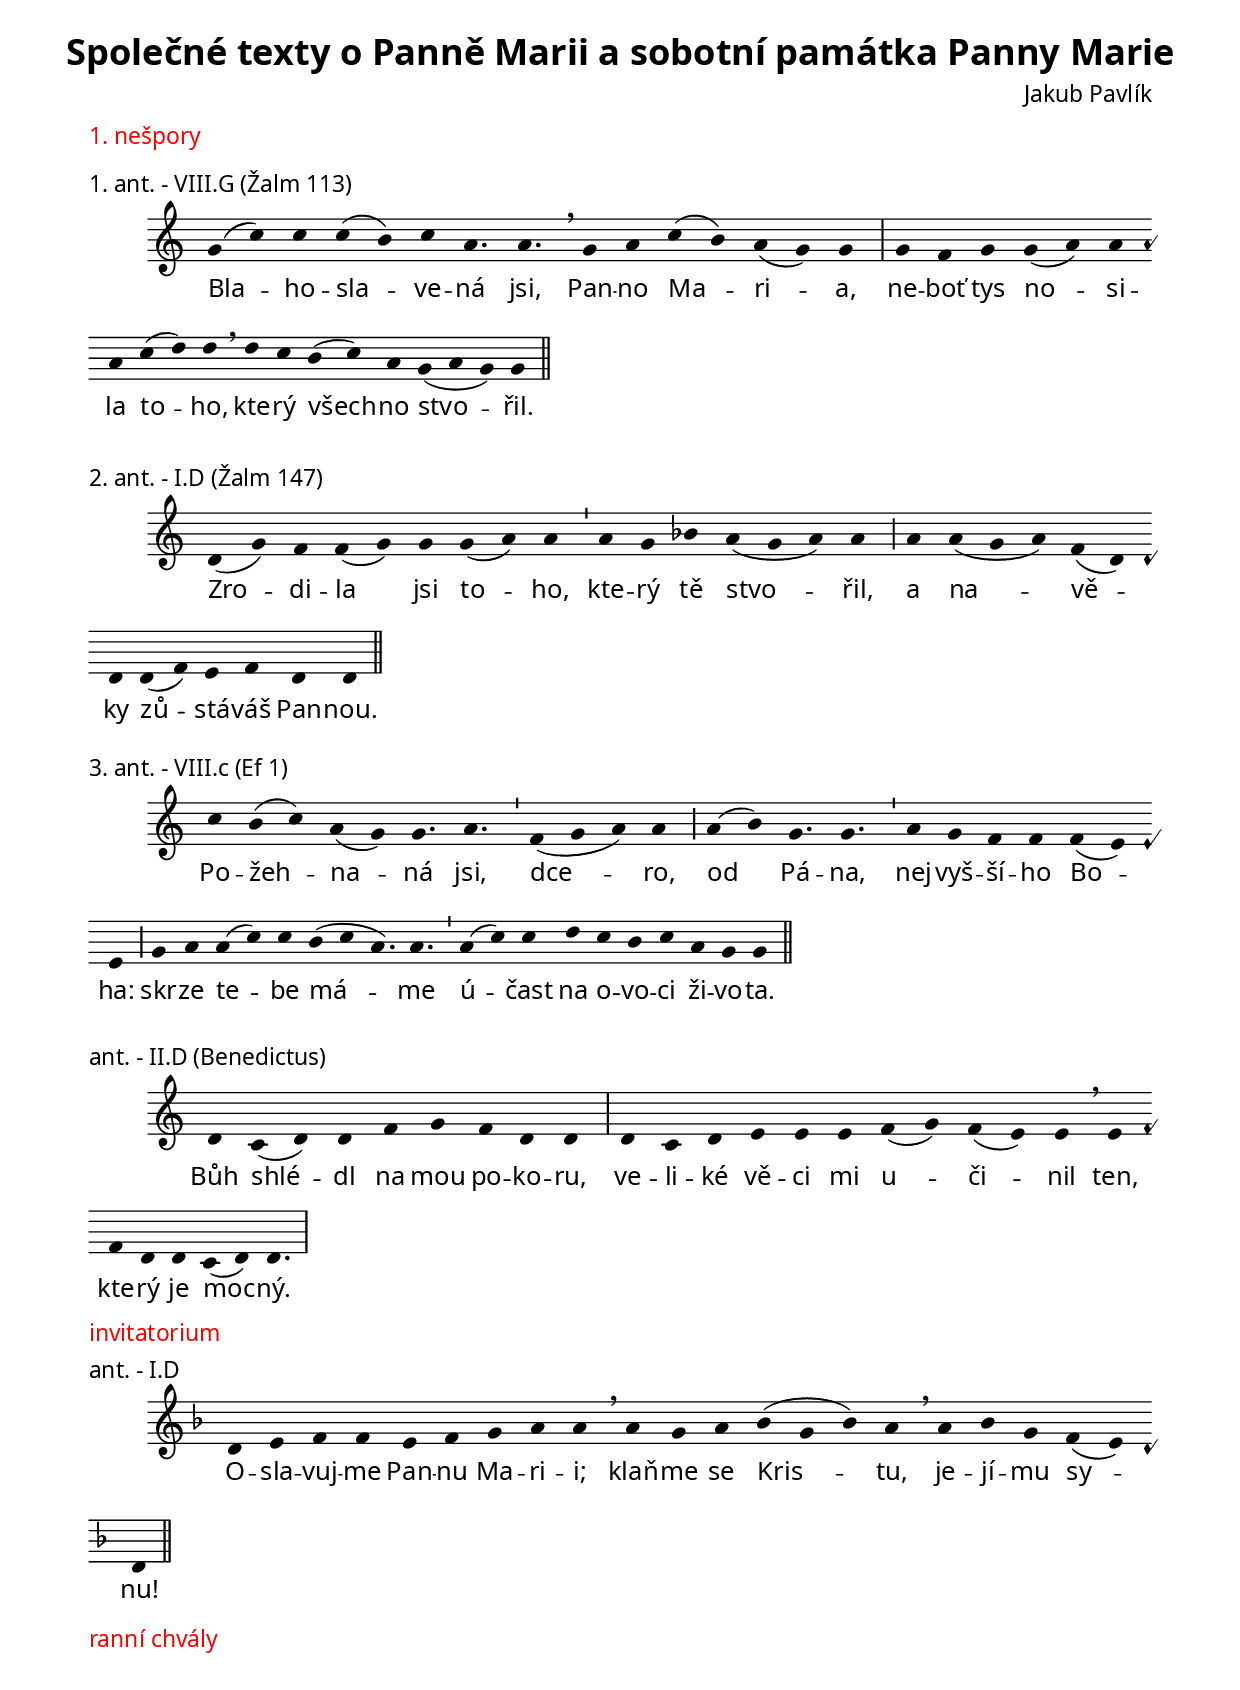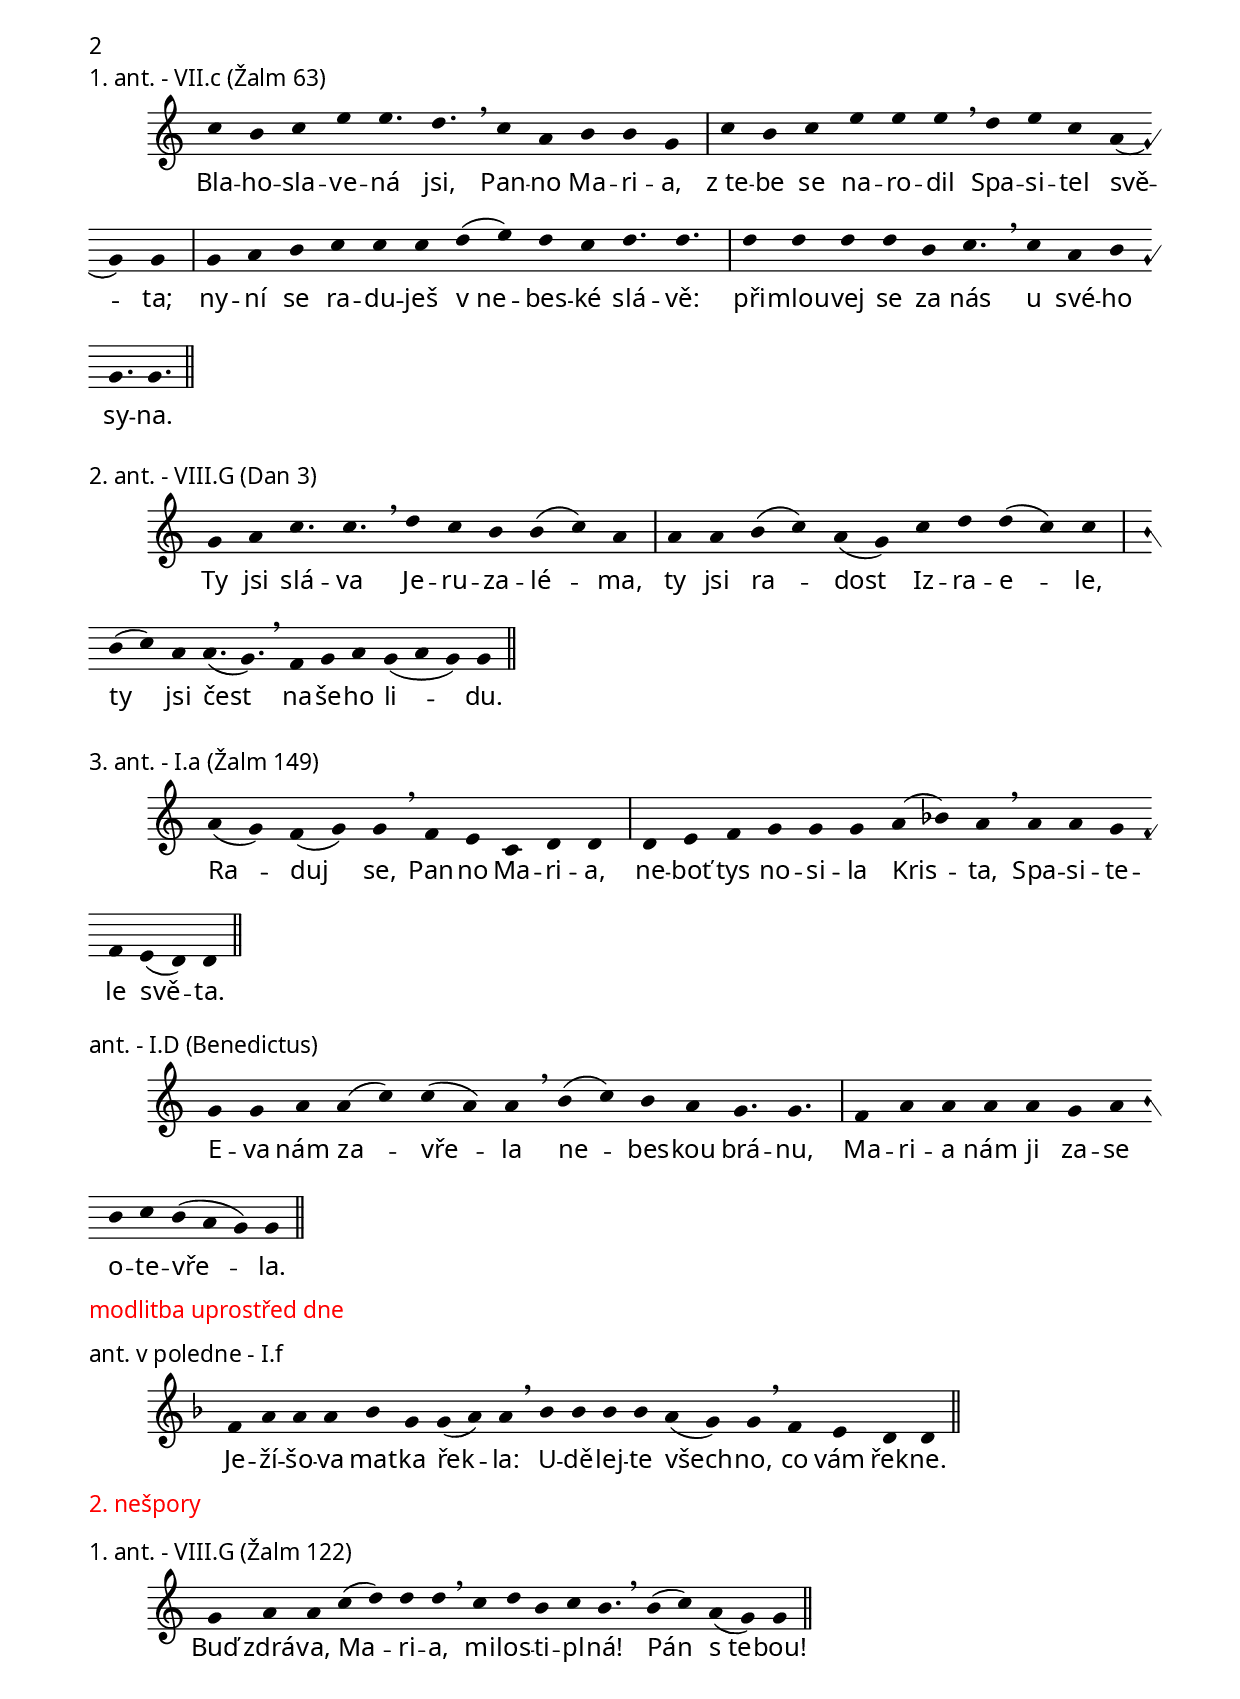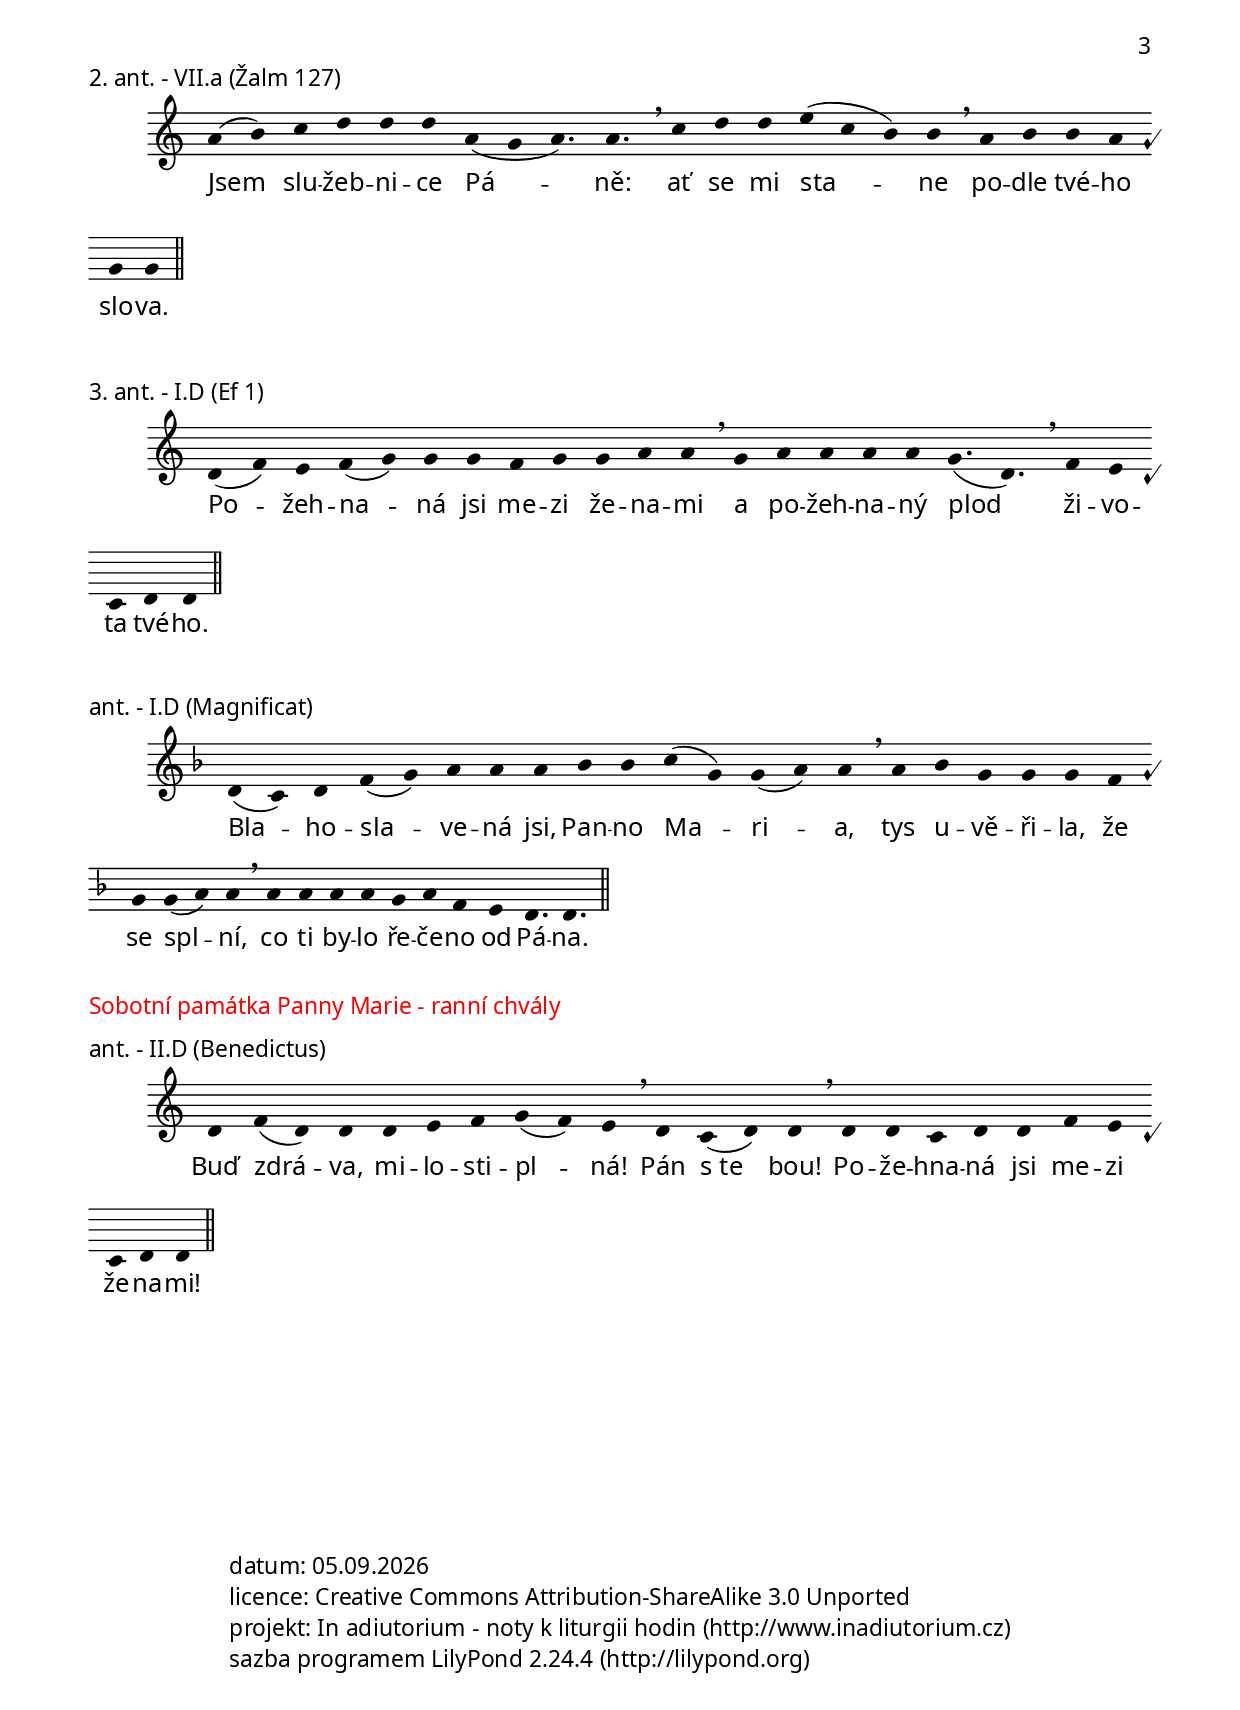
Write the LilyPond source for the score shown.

\version "2.14.2"

\header {
  title = "Společné texty o Panně Marii a sobotní památka Panny Marie"
  composer = "Jakub Pavlík"
}

\include "../spolecne.ly"

\markup {\nadpisHodinka {"1. nešpory"}}

\score {
  \relative c'' {
    \choralniRezim
    g4( c) c c( b) c a4. a \breathe g4 a c( b) a( g) g \bar "|"
    g f g g( a) a a c( d) d \breathe d c b( c) a g( a g) g \bar "||"
  }
  \addlyrics {
    Bla -- ho -- sla -- ve -- ná jsi, Pan -- no Ma -- ri -- a,
    ne -- boť tys no -- si -- la to -- ho,
    kte -- rý všech -- no stvo -- řil.
  }
  \header {
    quid = "1. ant."
    modus = "VIII"
    differentia = "G" 
    psalmus = "Žalm 113"
    piece = \markup {\sestavTitulek}
  }
}

\score {
  \relative c' {
    \choralniRezim
    d4( g) f f( g) g g( a) a \barMin
    a g bes a( g a) a \barMaior
    a a( g a) f( d) d d( f) e f d d \barFinalis
  }
  \addlyrics {
    Zro -- di -- la jsi to -- ho, 
    kte -- rý tě stvo -- řil,
    a na -- vě -- ky zů -- stá -- váš Pan -- nou.
  }
  \header {
    quid = "2. ant."
    modus = "I"
    differentia = "D" 
    psalmus = "Žalm 147"
    piece = \markup {\sestavTitulek}
  }
}

\score {
  \relative c'' {
    \choralniRezim
    c4 b( c) a( g) g4. a \barMin f4( g a) a \barMaior
    a( b) g4. g \barMin a4 g f f f( e) e \barMaior
    g a a( c) c b( c a4.) a \barMin 
    a4( c) c d c b c a g g \barFinalis
  }
  \addlyrics {
    Po -- žeh -- na -- ná jsi, dce -- ro,
    od Pá -- na, nej -- vyš -- ší -- ho Bo -- ha:
    skr -- ze te -- be má -- me 
    ú -- čast na o -- vo -- ci ži -- vo -- ta.
  }
  \header {
    quid = "3. ant."
    modus = "VIII"
    differentia = "c" 
    psalmus = "Ef 1"
    piece = \markup {\sestavTitulek}
  }
}

\score {
  \relative c' {
    \choralniRezim
    d4 c( d) d f g f d d \bar "|"
    d c d e e e f( g) f( e) e \breathe e f d d c( d) d4. \bar "|"
  }
  \addlyrics {
    Bůh shlé -- dl na mou po -- ko -- ru,
    ve -- li -- ké vě -- ci mi u -- či -- nil ten, kte -- rý je moc -- ný.
  }
  \header {
    quid = "ant."
    modus = "II"
    differentia = "D" 
    psalmus = "Benedictus"
    piece = \markup {\sestavTitulek}
  }
}

\markup {\nadpisHodinka {"invitatorium"}}

\score {
  \relative c' {
    \choralniRezim
    \key f \major
    d4 e f f e f g a a \breathe a g a bes( g bes) a \breathe
    a bes g f( e) d \bar "||"
  }
  \addlyrics {
    O -- sla -- vuj -- me Pan -- nu Ma -- ri -- i;
    klaň -- me se Kris -- tu, je -- jí -- mu sy -- nu!
  }
  \header {
    quid = "ant."
    modus = "I"
    differentia = "D" 
    psalmus = ""
    piece = \markup {\sestavTitulek}
  }
}

\markup {\nadpisHodinka {"ranní chvály"}}

\score {
  \relative c'' {
    \choralniRezim
    c4 b c e e4. d \breathe c4 a b b g \bar "|"
    c b c e e e \breathe d e c a( g) g \bar "|"
    g a b c c c d( e) d c d4. d \bar "|" 
    d4 d d d b c4. \breathe c4 a b g4. g \bar "||"
  }
  \addlyrics {
    Bla -- ho -- sla -- ve -- ná jsi, Pan -- no Ma -- ri -- a,
    z_te -- be se na -- ro -- dil Spa -- si -- tel svě -- ta;
    ny -- ní se ra -- du -- ješ v_ne -- bes -- ké slá -- vě:
    při -- mlou -- vej se za nás u své -- ho sy -- na.
  }
  \header {
    quid = "1. ant."
    modus = "VII"
    differentia = "c" 
    psalmus = "Žalm 63"
    piece = \markup {\sestavTitulek}
  }
}

\score {
  \relative c'' {
    \choralniRezim
    g4 a c4. c \breathe d4 c b b( c) a \bar "|"
    a a b( c) a( g) c d d( c) c \bar "|"
    b( c) a a4.( g) \breathe f4 g a g( a g) g \bar "||"
  }
  \addlyrics {
    Ty jsi slá -- va Je -- ru -- za -- lé -- ma,
    ty jsi ra -- dost Iz -- ra -- e -- le,
    ty jsi čest na -- še -- ho li -- du.
  }
  \header {
    quid = "2. ant."
    modus = "VIII"
    differentia = "G" 
    psalmus = "Dan 3"
    piece = \markup {\sestavTitulek}
  }
}

\score {
  \relative c'' {
    \choralniRezim
    a4( g) f( g) g \breathe f e c d d \bar "|"
    d e f g g g a( bes) a \breathe a a g f e( d) d \bar "||"
  }
  \addlyrics {
    Ra -- duj se, Pan -- no Ma -- ri -- a,
    ne -- boť tys no -- si -- la Kris -- ta,
    Spa -- si -- te -- le svě -- ta.
  }
  \header {
    quid = "3. ant."
    modus = "I"
    differentia = "a" 
    psalmus = "Žalm 149"
    piece = \markup {\sestavTitulek}
  }
}

\score {
  \relative c'' {
    \choralniRezim
    g4 g a a( c) c( a) a \breathe b( c) b a g4. g \bar "|"
    f4 a a a a g a b c b( a g) g \bar "||"
  }
  \addlyrics {
    E -- va nám za -- vře -- la ne -- bes -- kou brá -- nu,
    Ma -- ri -- a nám ji za -- se o -- te -- vře -- la.
  }
  \header {
    quid = "ant."
    modus = "I"
    differentia = "D" 
    psalmus = "Benedictus"
    piece = \markup {\sestavTitulek}
  }
}

\markup {\nadpisHodinka {"modlitba uprostřed dne"}}

\score {
  \relative c' {
    \choralniRezim
    \key f \major
    f4 a a a bes g g( a) a \breathe 
    bes bes bes bes a( g) g \breathe f e d d \bar "||"
  }
  \addlyrics {
    Je -- ží -- šo -- va mat -- ka řek -- la:
    U -- dě -- lej -- te všech -- no, co vám řek -- ne.
  }
  \header {
    quid = "ant. v poledne"
    modus = "I"
    differentia = "f" 
    psalmus = ""
    piece = \markup {\sestavTitulek}
  }
}

\markup {\nadpisHodinka {"2. nešpory"}}

\score {
  \relative c'' {
    \choralniRezim
    g4 a a c( d) d d \breathe c d b c b4. \breathe b4( c) a( g) g \bar "||"
  }
  \addlyrics {
    Buď zdrá -- va, Ma -- ri -- a, mi -- los -- ti -- pl -- ná!
    Pán s_te -- bou!
  }
  \header {
    quid = "1. ant."
    modus = "VIII"
    differentia = "G" 
    psalmus = "Žalm 122"
    piece = \markup {\sestavTitulek}
  }
}

\score {
  \relative c'' {
    \choralniRezim
    a4( b) c d d d a( g a4.) a \breathe
    c4 d d e( c b) b \breathe a b b a g g \bar "||"
  }
  \addlyrics {
    Jsem slu -- žeb -- ni -- ce Pá -- ně:
    ať se mi sta -- ne po -- dle tvé -- ho slo -- va.
  }
  \header {
    quid = "2. ant."
    modus = "VII"
    differentia = "a" 
    psalmus = "Žalm 127"
    piece = \markup {\sestavTitulek}
  }
}

\score {
  \relative c' {
    \choralniRezim
    d( f) e f( g) g g f g g a a \breathe g a a a a g4.( d) \breathe
    f4 e c d d \bar "||"
  }
  \addlyrics {
    Po -- žeh -- na -- ná jsi me -- zi že -- na -- mi
    a po -- žeh -- na -- ný plod ži -- vo -- ta tvé -- ho.
  }
  \header {
    quid = "3. ant."
    modus = "I"
    differentia = "D" 
    psalmus = "Ef 1"
    piece = \markup {\sestavTitulek}
  }
}

\score {
  \relative c' {
    \choralniRezim
    \key f \major
    d4( c) d f( g) a a a bes bes c( g) g( a) a \breathe
    a bes g g g f g g( a) a \breathe a a a a g a f e d4. d \bar "||"
  }
  \addlyrics {
    Bla -- ho -- sla -- ve -- ná jsi, Pan -- no Ma -- ri -- a,
    tys u -- vě -- ři -- la, že se spl -- ní,
    co ti by -- lo ře -- če -- no od Pá -- na.
  }
  \header {
    quid = "ant."
    modus = "I"
    differentia = "D" 
    psalmus = "Magnificat"
    piece = \markup {\sestavTitulek}
  }
}

\markup {\nadpisHodinka {"Sobotní památka Panny Marie - ranní chvály"}}

\score {
  \relative c' {
    \choralniRezim
    d4 f( d) d
    d e f g( f) e \breathe
    d c( d) d \breathe
    d d c d d f e c d d \bar "||"
  }
  \addlyrics {
    Buď zdrá -- va, mi -- lo -- sti -- pl -- ná!
    Pán s_te bou!
    Po -- že -- hna -- ná jsi me -- zi že -- na -- mi!
  }
  \header {
    quid = "ant."
    modus = "II"
    differentia = "D" 
    psalmus = "Benedictus"
    piece = \markup {\sestavTitulek}
    notitia = "Tuto antifonu jsem původně napsal (v adventu 2010) pro modlitbu uprostřed dne v době adventní a sem jsem ji pouze zkopíroval."
  }
}